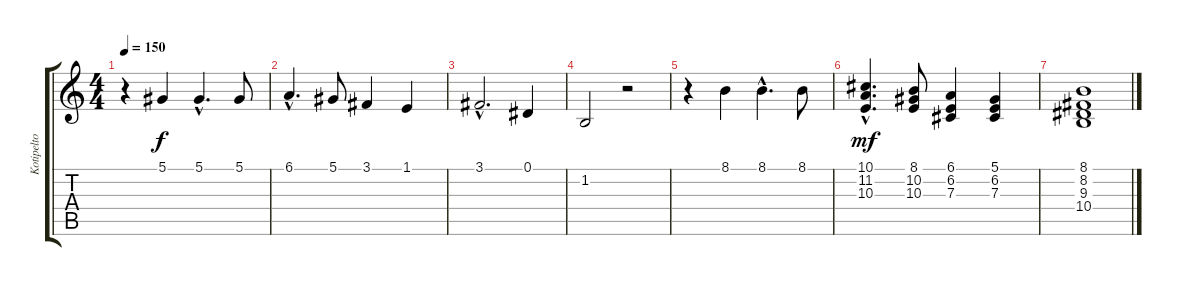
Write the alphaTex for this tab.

\track ("Kotipelto" "Kotipelto") {instrument lead6voice}
\staff {score tabs}
\tuning (Eb4 Bb3 Gb3 Db3 Ab2 Eb2) {hide}
\ts (4 4)
\tempo 150
\clef g2
\ks c
r.4{dy mf} 5.1.4{dy f} 5.1{hac}.4{d} 5.1.8 |
6.1{hac}.4{d} 5.1.8 3.1.4 1.1.4 |
3.1{hac}.2{d} 0.1.4 |
1.2.2 r.2 |
r.4 8.1.4 8.1{hac}.4{d} 8.1.8 |
(10.1{hac} 11.2{hac} 10.3{hac}).4{d dy mf} (8.1 10.2 10.3).8 (6.1 6.2 7.3).4 (5.1 6.2 7.3).4 |
(8.1 8.2 9.3 10.4).1
